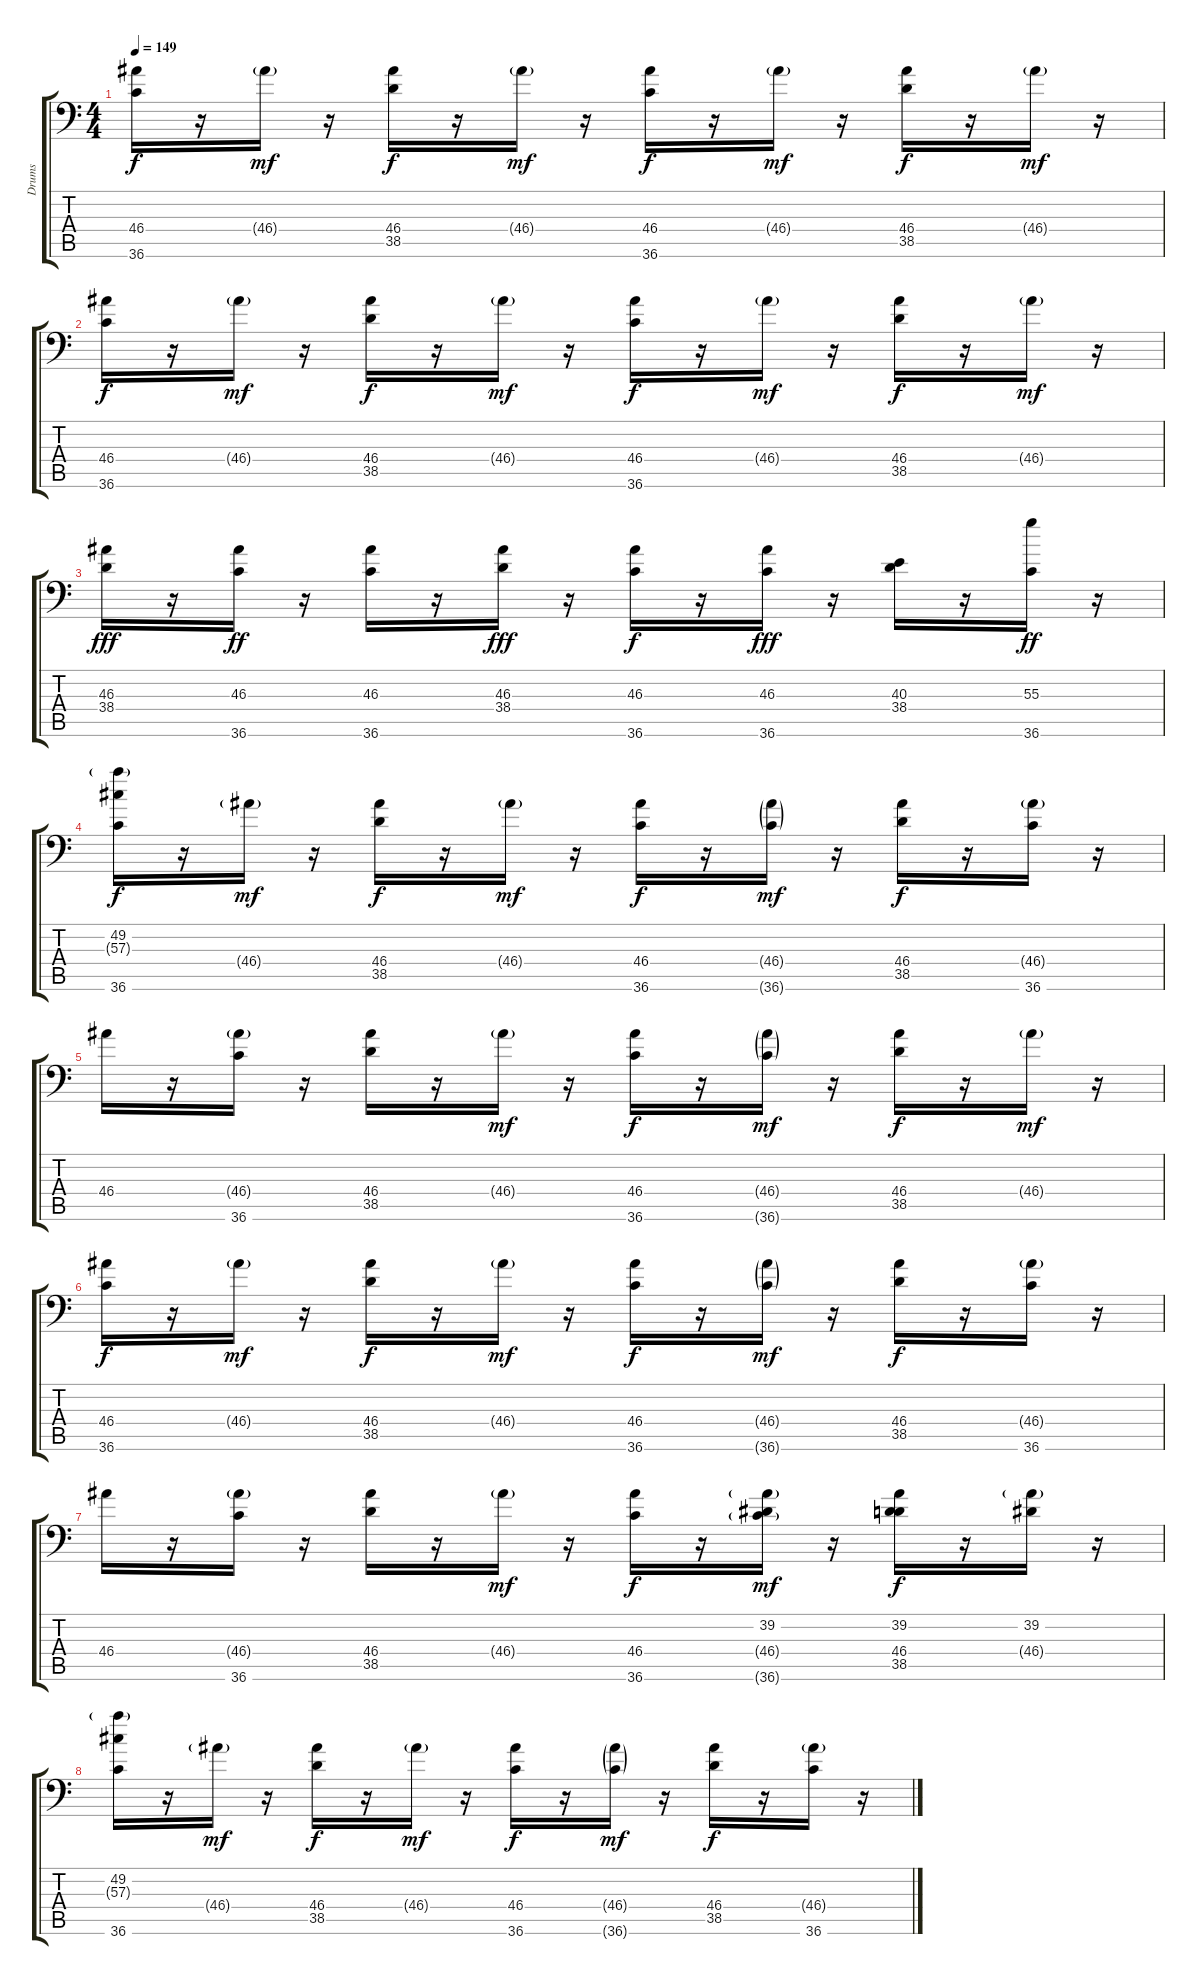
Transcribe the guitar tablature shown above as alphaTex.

\track ("Drums" "Drums") {instrument acousticgrandpiano}
\staff {score tabs}
\tuning (C-1 C-1 C-1 C-1 C-1 C-1) {hide}
\ts (4 4)
\tempo 149
\clef f4
\ks c
(46.4 36.6).16{dy f} r.16 46.4{g}.16{dy mf} r.16 (46.4 38.5).16{dy f} r.16 46.4{g}.16{dy mf} r.16 (46.4 36.6).16{dy f} r.16 46.4{g}.16{dy mf} r.16 (46.4 38.5).16{dy f} r.16 46.4{g}.16{dy mf} r.16 |
(46.4 36.6).16{dy f} r.16 46.4{g}.16{dy mf} r.16 (46.4 38.5).16{dy f} r.16 46.4{g}.16{dy mf} r.16 (46.4 36.6).16{dy f} r.16 46.4{g}.16{dy mf} r.16 (46.4 38.5).16{dy f} r.16 46.4{g}.16{dy mf} r.16 |
(46.3 38.4).16{dy fff} r.16 (46.3 36.6).16{dy ff} r.16 (46.3 36.6).16 r.16 (46.3 38.4).16{dy fff} r.16 (46.3 36.6).16{dy f} r.16 (46.3 36.6).16{dy fff} r.16 (40.3 38.4).16 r.16 (55.3 36.6).16{dy ff} r.16 |
(49.2 57.3{g} 36.6).16{dy f} r.16 46.4{g}.16{dy mf} r.16 (46.4 38.5).16{dy f} r.16 46.4{g}.16{dy mf} r.16 (46.4 36.6).16{dy f} r.16 (46.4{g} 36.6{g}).16{dy mf} r.16 (46.4 38.5).16{dy f} r.16 (46.4{g} 36.6).16 r.16 |
46.4.16 r.16 (46.4{g} 36.6).16 r.16 (46.4 38.5).16 r.16 46.4{g}.16{dy mf} r.16 (46.4 36.6).16{dy f} r.16 (46.4{g} 36.6{g}).16{dy mf} r.16 (46.4 38.5).16{dy f} r.16 46.4{g}.16{dy mf} r.16 |
(46.4 36.6).16{dy f} r.16 46.4{g}.16{dy mf} r.16 (46.4 38.5).16{dy f} r.16 46.4{g}.16{dy mf} r.16 (46.4 36.6).16{dy f} r.16 (46.4{g} 36.6{g}).16{dy mf} r.16 (46.4 38.5).16{dy f} r.16 (46.4{g} 36.6).16 r.16 |
46.4.16 r.16 (46.4{g} 36.6).16 r.16 (46.4 38.5).16 r.16 46.4{g}.16{dy mf} r.16 (46.4 36.6).16{dy f} r.16 (39.2 46.4{g} 36.6{g}).16{dy mf} r.16 (39.2 46.4 38.5).16{dy f} r.16 (39.2 46.4{g}).16 r.16 |
(49.2 57.3{g} 36.6).16 r.16 46.4{g}.16{dy mf} r.16 (46.4 38.5).16{dy f} r.16 46.4{g}.16{dy mf} r.16 (46.4 36.6).16{dy f} r.16 (46.4{g} 36.6{g}).16{dy mf} r.16 (46.4 38.5).16{dy f} r.16 (46.4{g} 36.6).16 r.16
